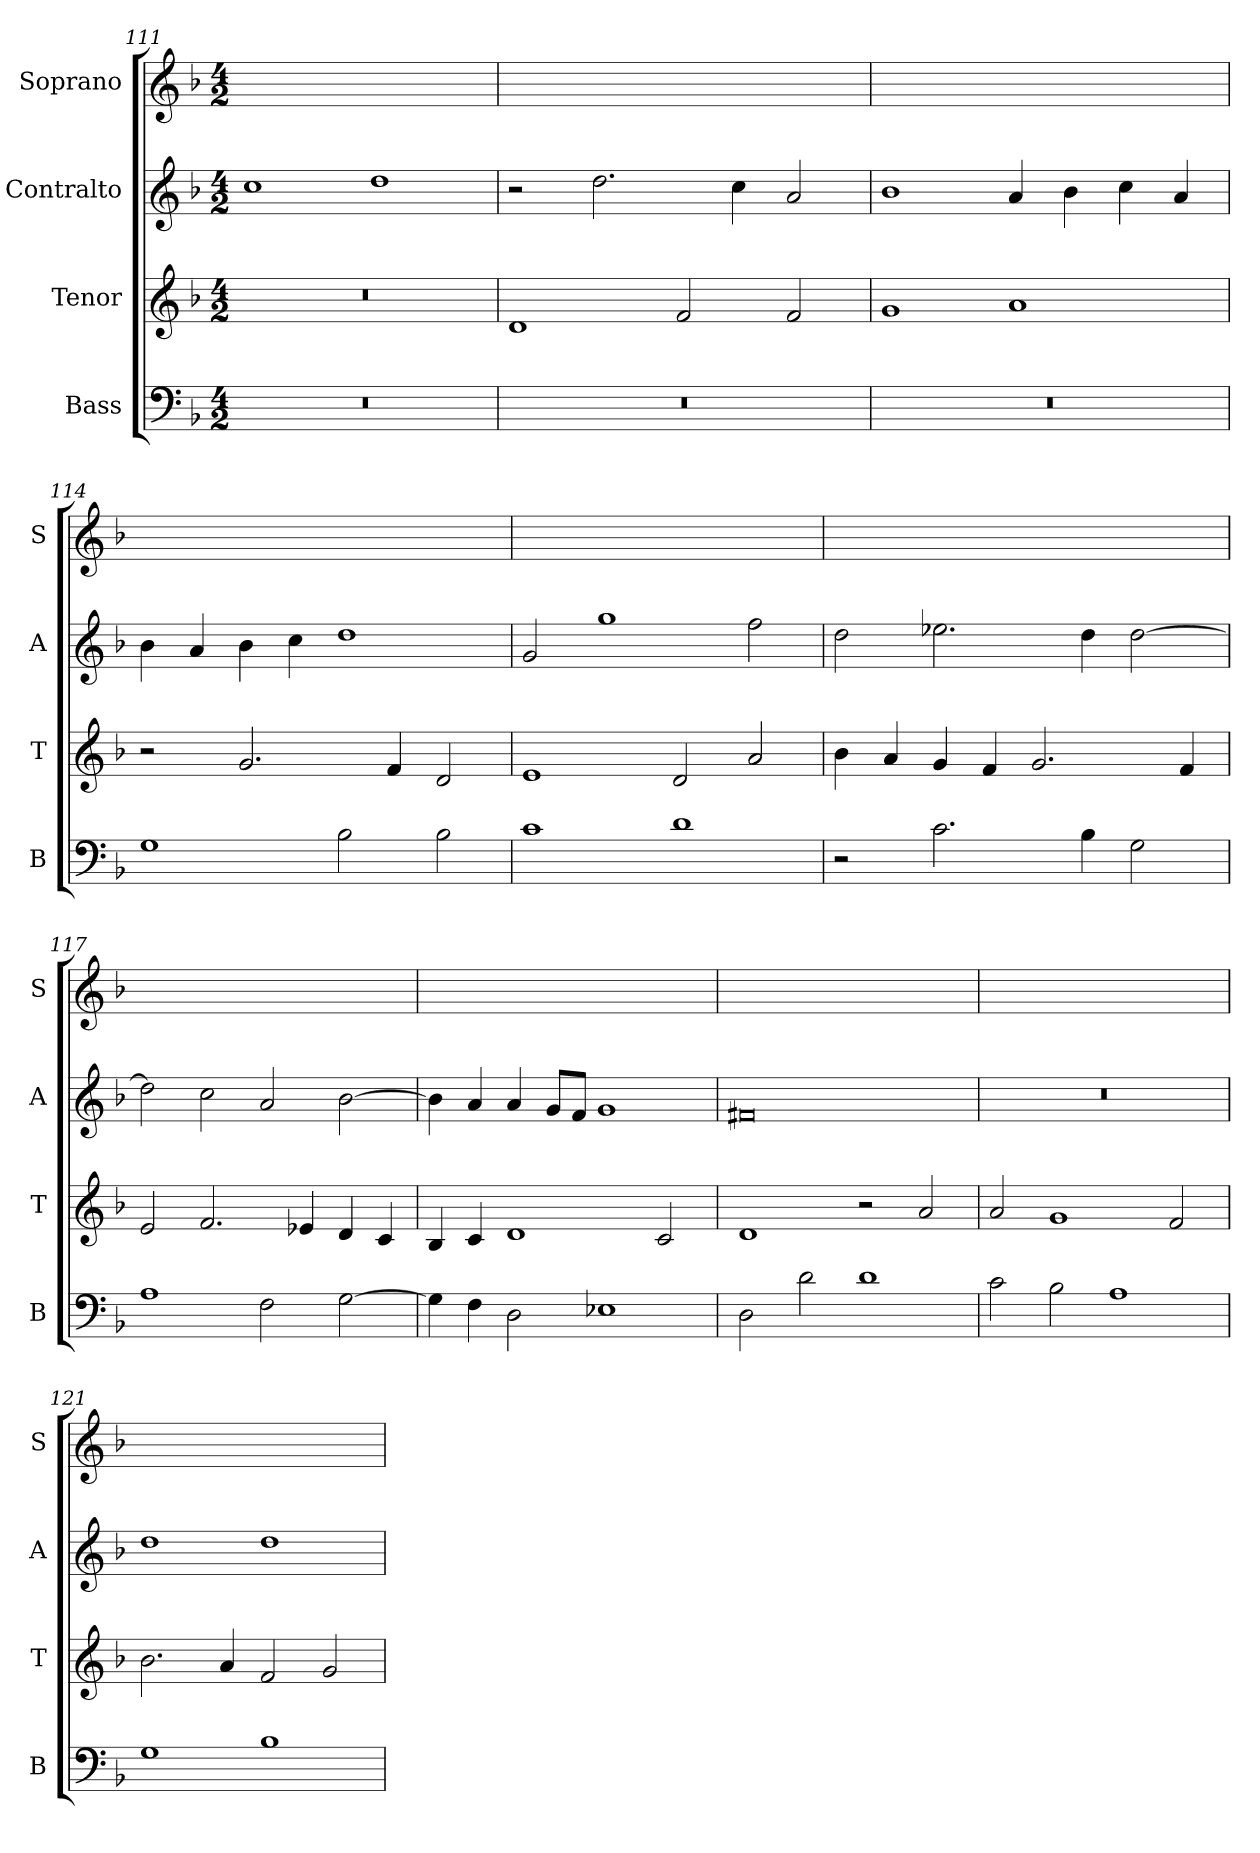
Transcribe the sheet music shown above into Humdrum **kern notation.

**kern	**kern	**kern	**kern
*part4	*part3	*part2	*part1
*staff4	*staff3	*staff2	*staff1
*I"Bass	*I"Tenor	*I"Contralto	*I"Soprano
*I'B	*I'T	*I'A	*I'S
*clefF4	*clefG2	*clefG2	*clefG2
*k[b-]	*k[b-]	*k[b-]	*k[b-]
*G:dor	*G:dor	*G:dor	*G:dor
*M4/2	*M4/2	*M4/2	*M4/2
=111	=111	=111	=111
0r	0r	1cc	0ryy
.	.	1dd	.
=112	=112	=112	=112
0r	1d	2r	0ryy
.	.	2.dd	.
.	2f	.	.
.	.	4cc	.
.	2f	2a	.
=113	=113	=113	=113
0r	1g	1b-	0ryy
.	1a	4a	.
.	.	4b-	.
.	.	4cc	.
.	.	4a	.
=114	=114	=114	=114
1G	2r	4b-	0ryy
.	.	4a	.
.	2.g	4b-	.
.	.	4cc	.
2B-	.	1dd	.
.	4f	.	.
2B-	2d	.	.
=115	=115	=115	=115
1c	1e	2g	0ryy
.	.	1gg	.
1d	2d	.	.
.	2a	2ff	.
=116	=116	=116	=116
2r	4b-	2dd	0ryy
.	4a	.	.
2.c	4g	2.ee-X	.
.	4f	.	.
.	2.g	.	.
4B-	.	4dd	.
2G	.	[2dd	.
.	4f	.	.
=117	=117	=117	=117
1A	2e	2dd]	0ryy
.	2.f	2cc	.
2F	.	2a	.
.	4e-X	.	.
[2G	4d	[2b-	.
.	4c	.	.
=118	=118	=118	=118
4G]	4B-	4b-]	0ryy
4F	4c	4a	.
2D	1d	4a	.
.	.	8g/L	.
.	.	8f/J	.
1E-X	.	1g	.
.	2c	.	.
=119	=119	=119	=119
2D	1d	0f#X	0ryy
2d	.	.	.
1d	2r	.	.
.	2a	.	.
=120	=120	=120	=120
2c	2a	0r	0ryy
2B-	1g	.	.
1A	.	.	.
.	2f	.	.
=121	=121	=121	=121
1G	2.b-	1dd	0ryy
.	4a	.	.
1B-	2f	1dd	.
.	2g	.	.
=	=	=	=
*-	*-	*-	*-
